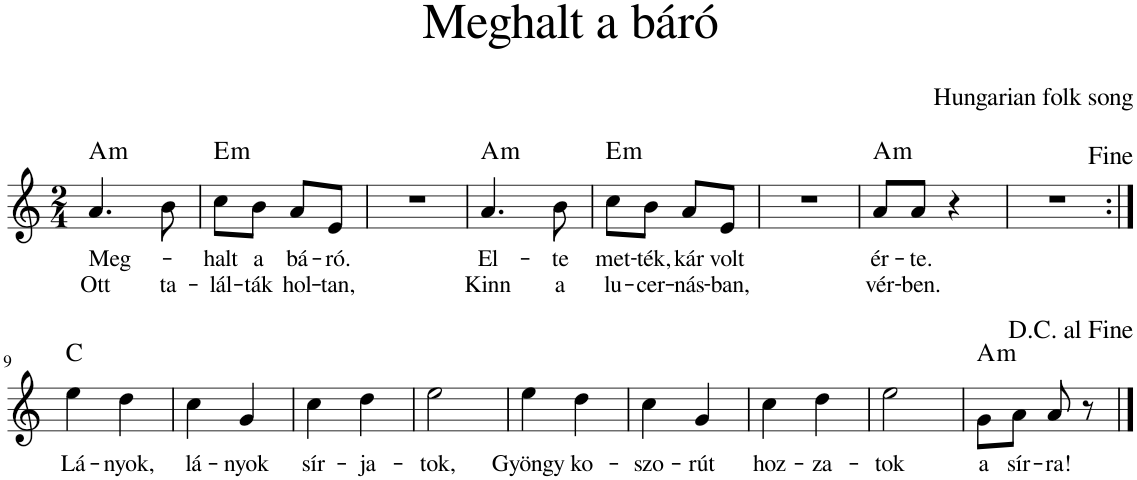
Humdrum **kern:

**kern	**text	**text	**harte
*part1	*part1	*part1	*part1
*staff1	*staff1	*staff1	*
*I"Piano	*	*	*
*I'Pno	*	*	*
*clefG2	*	*	*
*k[]	*	*	*
*M2/4	*	*	*
=1	=1	=1	=1
!	!LO:LY:b	!LO:LY:b	!LO:H:kt=m
4.a/	Meg-	Ott	A:min
!	!	!LO:LY:b	!
8b\	.	ta-	.
=2	=2	=2	=2
!	!LO:LY:b	!LO:LY:b	!LO:H:kt=m
8cc\L	-halt	-lál-	E:min
!	!LO:LY:b	!LO:LY:b	!
8b\J	a	-ták	.
!	!LO:LY:b	!LO:LY:b	!
8a/L	bá-	hol-	.
!	!LO:LY:b	!LO:LY:b	!
8e/J	-ró.	-tan,	.
=3	=3	=3	=3
2r	.	.	.
=4	=4	=4	=4
!	!LO:LY:b	!LO:LY:b	!LO:H:kt=m
4.a/	El-	Kinn	A:min
!	!LO:LY:b	!LO:LY:b	!
8b\	-te	a	.
=5	=5	=5	=5
!	!LO:LY:b	!LO:LY:b	!LO:H:kt=m
8cc\L	met-	lu-	E:min
!	!LO:LY:b	!LO:LY:b	!
8b\J	-ték,	-cer-	.
!	!LO:LY:b	!LO:LY:b	!
8a/L	kár	-nás-	.
!	!LO:LY:b	!LO:LY:b	!
8e/J	volt	-ban,	.
=6	=6	=6	=6
2r	.	.	.
=7	=7	=7	=7
!	!LO:LY:b	!LO:LY:b	!LO:H:kt=m
8a/L	ér-	vér-	A:min
!	!LO:LY:b	!LO:LY:b	!
8a/J	-te.	-ben.	.
4r	.	.	.
=8	=8	=8	=8
2r	.	.	.
!!LO:LB:g=z
=9:|!	=9:|!	=9:|!	=9:|!
!	!LO:LY:b	!	!
4ee\	Lá-	.	C:maj
!	!LO:LY:b	!	!
4dd\	-nyok,	.	.
=10	=10	=10	=10
!	!LO:LY:b	!	!
4cc\	lá-	.	.
!	!LO:LY:b	!	!
4g/	-nyok	.	.
=11	=11	=11	=11
!	!LO:LY:b	!	!
4cc\	sír-	.	.
!	!LO:LY:b	!	!
4dd\	-ja-	.	.
=12	=12	=12	=12
!	!LO:LY:b	!	!
2ee\	-tok,	.	.
=13	=13	=13	=13
!	!LO:LY:b	!	!
4ee\	Gyöngy	.	.
!	!LO:LY:b	!	!
4dd\	ko-	.	.
=14	=14	=14	=14
!	!LO:LY:b	!	!
4cc\	-szo-	.	.
!	!LO:LY:b	!	!
4g/	-rút	.	.
=15	=15	=15	=15
!	!LO:LY:b	!	!
4cc\	hoz-	.	.
!	!LO:LY:b	!	!
4dd\	-za-	.	.
=16	=16	=16	=16
!	!LO:LY:b	!	!
2ee\	-tok	.	.
=17	=17	=17	=17
!	!LO:LY:b	!	!LO:H:kt=m
8g\L	a	.	A:min
!	!LO:LY:b	!	!
8a\J	sír-	.	.
!	!LO:LY:b	!	!
8a/	-ra!	.	.
8r	.	.	.
==	==	==	==
*-	*-	*-	*-
